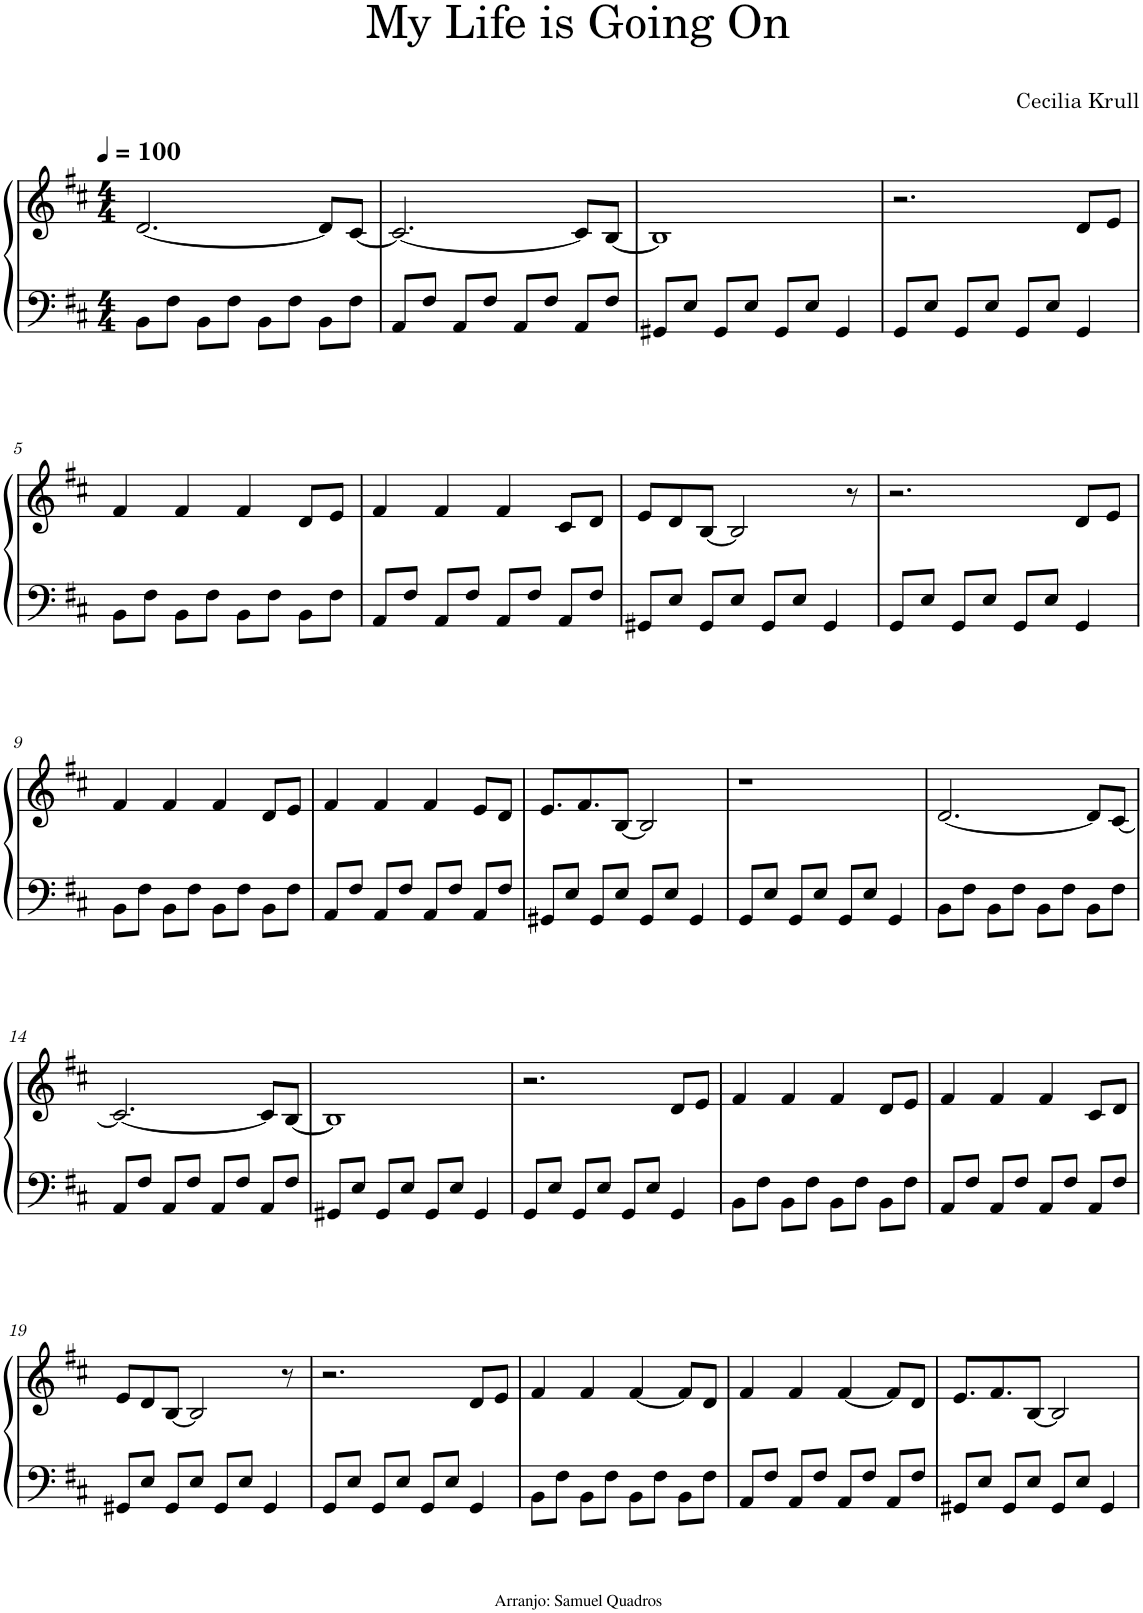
**kern	**kern
*part1	*part1
*staff2	*staff1
*I"Piano	*
*I'Pno.	*
*clefF4	*clefG2
*k[f#c#]	*k[f#c#]
*M4/4	*M4/4
*MM100	*MM100
=1	=1
8BB\L	[2.d/
8F#\J	.
8BB\L	.
8F#\J	.
8BB\L	.
8F#\J	.
8BB\L	8d/L]
8F#\J	[8c#/J
=2	=2
8AA/L	2.c#/_
8F#/J	.
8AA/L	.
8F#/J	.
8AA/L	.
8F#/J	.
8AA/L	8c#/L]
8F#/J	[8B/J
=3	=3
8GG#X/L	1B]
8E/J	.
8GG#/L	.
8E/J	.
8GG#/L	.
8E/J	.
4GG#/	.
=4	=4
8GG/L	2.r
8E/J	.
8GG/L	.
8E/J	.
8GG/L	.
8E/J	.
4GG/	8d/L
.	8e/J
!!LO:LB:g=z
=5	=5
8BB\L	4f#/
8F#\J	.
8BB\L	4f#/
8F#\J	.
8BB\L	4f#/
8F#\J	.
8BB\L	8d/L
8F#\J	8e/J
=6	=6
8AA/L	4f#/
8F#/J	.
8AA/L	4f#/
8F#/J	.
8AA/L	4f#/
8F#/J	.
8AA/L	8c#/L
8F#/J	8d/J
=7	=7
8GG#X/L	8e/L
8E/J	8d/
8GG#/L	[8B/J
8E/J	2B/]
8GG#/L	.
8E/J	.
4GG#/	.
.	8r
=8	=8
8GG/L	2.r
8E/J	.
8GG/L	.
8E/J	.
8GG/L	.
8E/J	.
4GG/	8d/L
.	8e/J
!!LO:LB:g=z
=9	=9
8BB\L	4f#/
8F#\J	.
8BB\L	4f#/
8F#\J	.
8BB\L	4f#/
8F#\J	.
8BB\L	8d/L
8F#\J	8e/J
=10	=10
8AA/L	4f#/
8F#/J	.
8AA/L	4f#/
8F#/J	.
8AA/L	4f#/
8F#/J	.
8AA/L	8e/L
8F#/J	8d/J
=11	=11
8GG#X/L	8.e/L
8E/J	.
.	8.f#/
8GG#/L	.
8E/J	[8B/J
8GG#/L	2B/]
8E/J	.
4GG#/	.
=12	=12
8GG/L	1r
8E/J	.
8GG/L	.
8E/J	.
8GG/L	.
8E/J	.
4GG/	.
=13	=13
8BB\L	[2.d/
8F#\J	.
8BB\L	.
8F#\J	.
8BB\L	.
8F#\J	.
8BB\L	8d/L]
8F#\J	[8c#/J
!!LO:LB:g=z
=14	=14
8AA/L	2.c#/_
8F#/J	.
8AA/L	.
8F#/J	.
8AA/L	.
8F#/J	.
8AA/L	8c#/L]
8F#/J	[8B/J
=15	=15
8GG#X/L	1B]
8E/J	.
8GG#/L	.
8E/J	.
8GG#/L	.
8E/J	.
4GG#/	.
=16	=16
8GG/L	2.r
8E/J	.
8GG/L	.
8E/J	.
8GG/L	.
8E/J	.
4GG/	8d/L
.	8e/J
=17	=17
8BB\L	4f#/
8F#\J	.
8BB\L	4f#/
8F#\J	.
8BB\L	4f#/
8F#\J	.
8BB\L	8d/L
8F#\J	8e/J
=18	=18
8AA/L	4f#/
8F#/J	.
8AA/L	4f#/
8F#/J	.
8AA/L	4f#/
8F#/J	.
8AA/L	8c#/L
8F#/J	8d/J
!!LO:LB:g=z
=19	=19
8GG#X/L	8e/L
8E/J	8d/
8GG#/L	[8B/J
8E/J	2B/]
8GG#/L	.
8E/J	.
4GG#/	.
.	8r
=20	=20
8GG/L	2.r
8E/J	.
8GG/L	.
8E/J	.
8GG/L	.
8E/J	.
4GG/	8d/L
.	8e/J
=21	=21
8BB\L	4f#/
8F#\J	.
8BB\L	4f#/
8F#\J	.
8BB\L	[4f#/
8F#\J	.
8BB\L	8f#/L]
8F#\J	8d/J
=22	=22
8AA/L	4f#/
8F#/J	.
8AA/L	4f#/
8F#/J	.
8AA/L	[4f#/
8F#/J	.
8AA/L	8f#/L]
8F#/J	8d/J
=23	=23
8GG#X/L	8.e/L
8E/J	.
.	8.f#/
8GG#/L	.
8E/J	[8B/J
8GG#/L	2B/]
8E/J	.
4GG#/	.
=	=
*-	*-
